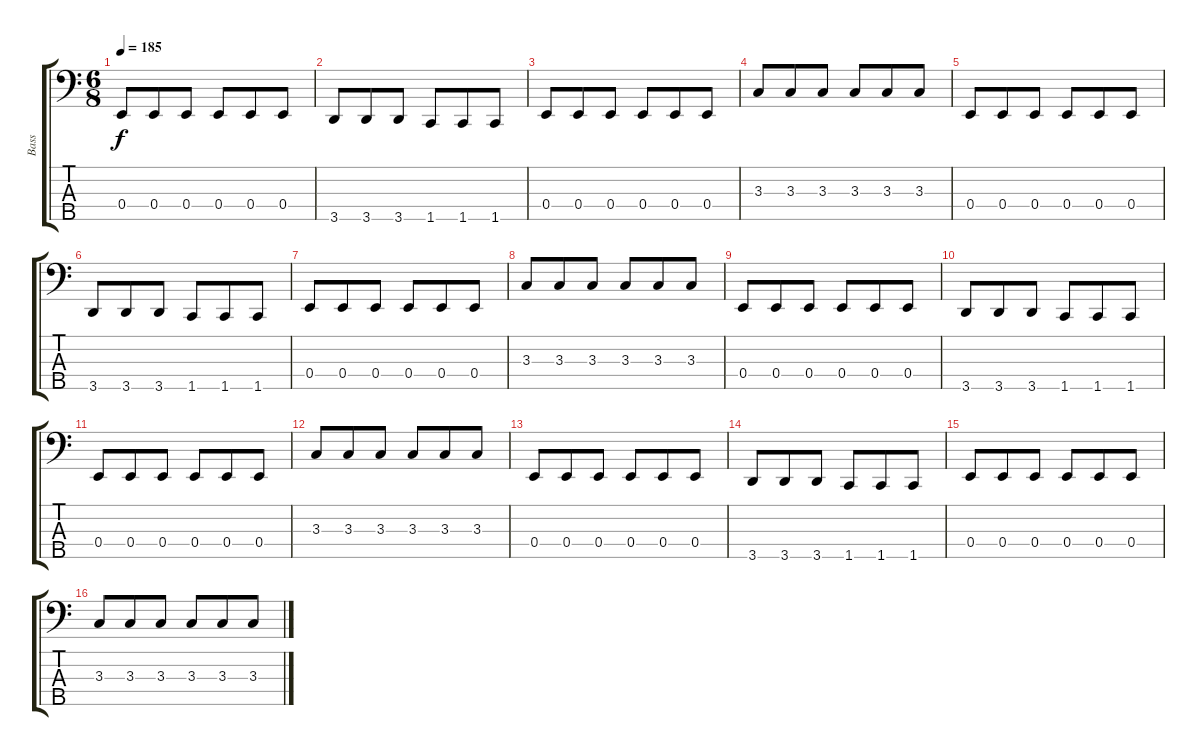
\track ("Bass" "Bass") {instrument electricbassfinger}
\staff {score tabs}
\tuning (G2 D2 A1 E1 B0) {hide}
\ts (6 8)
\tempo 185
\clef f4
\ks c
0.4.8{dy f} 0.4.8 0.4.8 0.4.8 0.4.8 0.4.8 |
3.5.8 3.5.8 3.5.8 1.5.8 1.5.8 1.5.8 |
0.4.8 0.4.8 0.4.8 0.4.8 0.4.8 0.4.8 |
3.3.8 3.3.8 3.3.8 3.3.8 3.3.8 3.3.8 |
0.4.8 0.4.8 0.4.8 0.4.8 0.4.8 0.4.8 |
3.5.8 3.5.8 3.5.8 1.5.8 1.5.8 1.5.8 |
0.4.8 0.4.8 0.4.8 0.4.8 0.4.8 0.4.8 |
3.3.8 3.3.8 3.3.8 3.3.8 3.3.8 3.3.8 |
0.4.8 0.4.8 0.4.8 0.4.8 0.4.8 0.4.8 |
3.5.8 3.5.8 3.5.8 1.5.8 1.5.8 1.5.8 |
0.4.8 0.4.8 0.4.8 0.4.8 0.4.8 0.4.8 |
3.3.8 3.3.8 3.3.8 3.3.8 3.3.8 3.3.8 |
0.4.8 0.4.8 0.4.8 0.4.8 0.4.8 0.4.8 |
3.5.8 3.5.8 3.5.8 1.5.8 1.5.8 1.5.8 |
0.4.8 0.4.8 0.4.8 0.4.8 0.4.8 0.4.8 |
3.3.8 3.3.8 3.3.8 3.3.8 3.3.8 3.3.8
